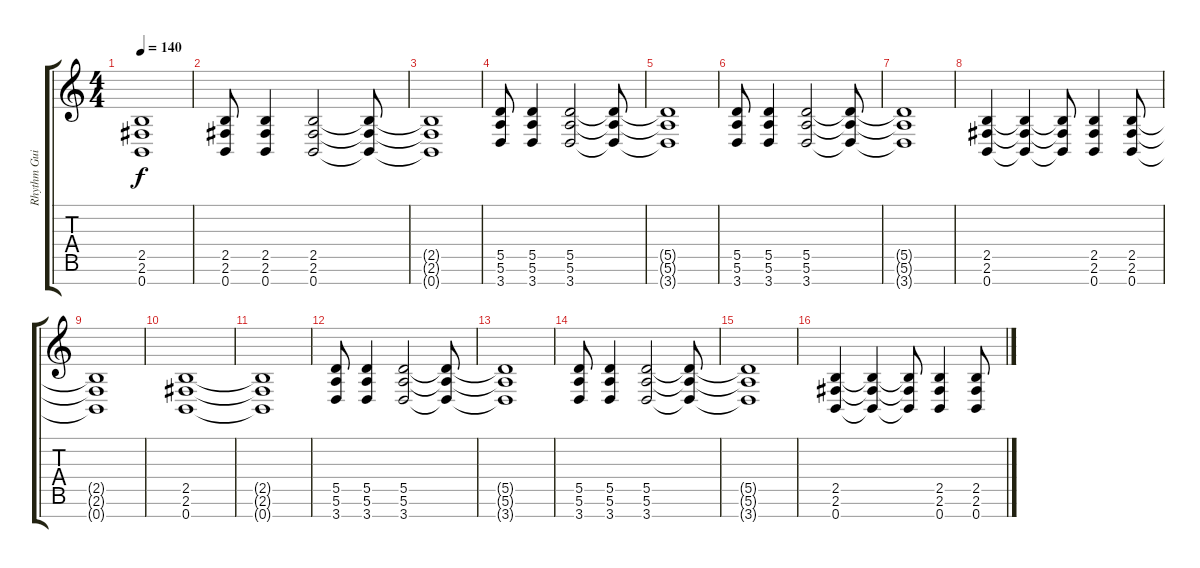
\track ("Rhythm Guitar 2" "Rhythm Gui") {instrument overdrivenguitar}
\staff {score tabs}
\tuning (E4 B3 G3 D3 A2 E2 B1) {hide}
\ts (4 4)
\tempo 140
\clef g2
\ks c
(2.5{t} 2.6{t} 0.7{t}).1{dy f} |
(2.5 2.6 0.7).8 (2.5 2.6 0.7).4 (2.5 2.6 0.7).2 (2.5{t} 2.6{t} 0.7{t}).8 |
(2.5{t} 2.6{t} 0.7{t}).1 |
(5.5 5.6 3.7).8 (5.5 5.6 3.7).4 (5.5 5.6 3.7).2 (5.5{t} 5.6{t} 3.7{t}).8 |
(5.5{t} 5.6{t} 3.7{t}).1 |
(5.5 5.6 3.7).8 (5.5 5.6 3.7).4 (5.5 5.6 3.7).2 (5.5{t} 5.6{t} 3.7{t}).8 |
(5.5{t} 5.6{t} 3.7{t}).1 |
(2.5 2.6 0.7).4 (2.5{t} 2.6{t} 0.7{t}).4 (2.5{t} 2.6{t} 0.7{t}).8 (2.5 2.6 0.7).4 (2.5 2.6 0.7).8 |
(2.5{t} 2.6{t} 0.7{t}).1 |
(2.5 2.6 0.7).1 |
(2.5{t} 2.6{t} 0.7{t}).1 |
(5.5 5.6 3.7).8 (5.5 5.6 3.7).4 (5.5 5.6 3.7).2 (5.5{t} 5.6{t} 3.7{t}).8 |
(5.5{t} 5.6{t} 3.7{t}).1 |
(5.5 5.6 3.7).8 (5.5 5.6 3.7).4 (5.5 5.6 3.7).2 (5.5{t} 5.6{t} 3.7{t}).8 |
(5.5{t} 5.6{t} 3.7{t}).1 |
(2.5 2.6 0.7).4 (2.5{t} 2.6{t} 0.7{t}).4 (2.5{t} 2.6{t} 0.7{t}).8 (2.5 2.6 0.7).4 (2.5 2.6 0.7).8
